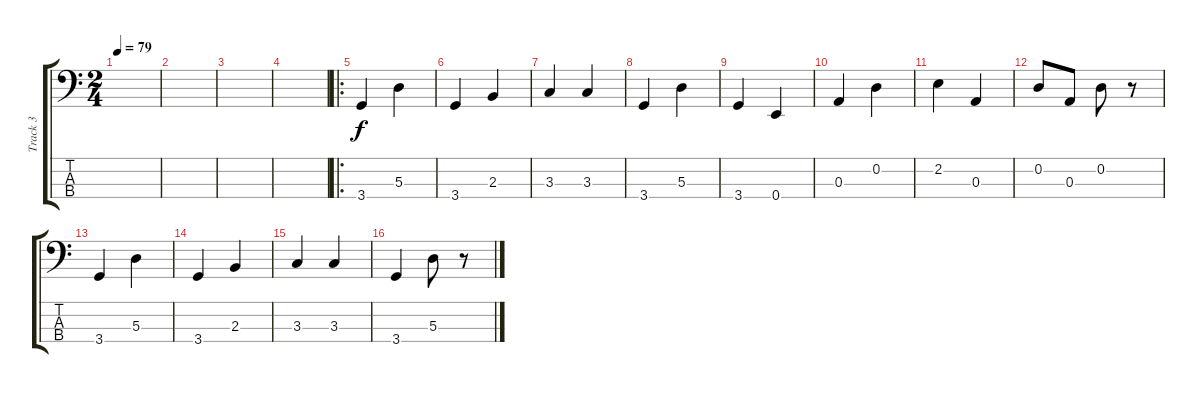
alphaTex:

\track ("Track 3" "Track 3") {instrument electricbassfinger}
\staff {score tabs}
\tuning (G2 D2 A1 E1) {hide}
\ts (2 4)
\tempo 79
\clef f4
\ks c
|
|
|
|
\ro
3.4.4 5.3.4 |
3.4.4 2.3.4 |
3.3.4 3.3.4 |
3.4.4 5.3.4 |
3.4.4 0.4.4 |
0.3.4 0.2.4 |
2.2.4 0.3.4 |
0.2.8 0.3.8 0.2.8 r.8 |
3.4.4 5.3.4 |
3.4.4 2.3.4 |
3.3.4 3.3.4 |
3.4.4 5.3.8 r.8
